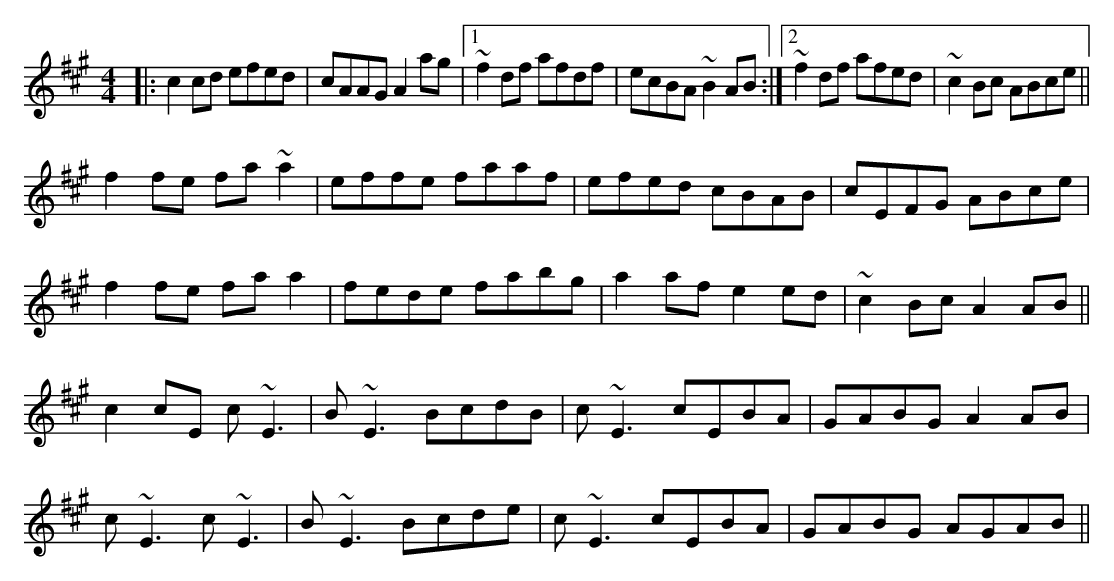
X:1
M:4/4
K:A
|:c2cd efed|cAAG A2ag|1 ~f2df afdf|ecBA ~B2AB:|2 ~f2df afed|~c2Bc ABce||
f2fe fa~a2|effe faaf|efed cBAB|cEFG ABce|
f2fe faa2|fede fabg|a2af e2ed|~c2Bc A2AB||
c2cE c~E3|B~E3 BcdB|c~E3 cEBA|GABG A2AB|
c~E3 c~E3|B~E3 Bcde|c~E3 cEBA|GABG AGAB||
